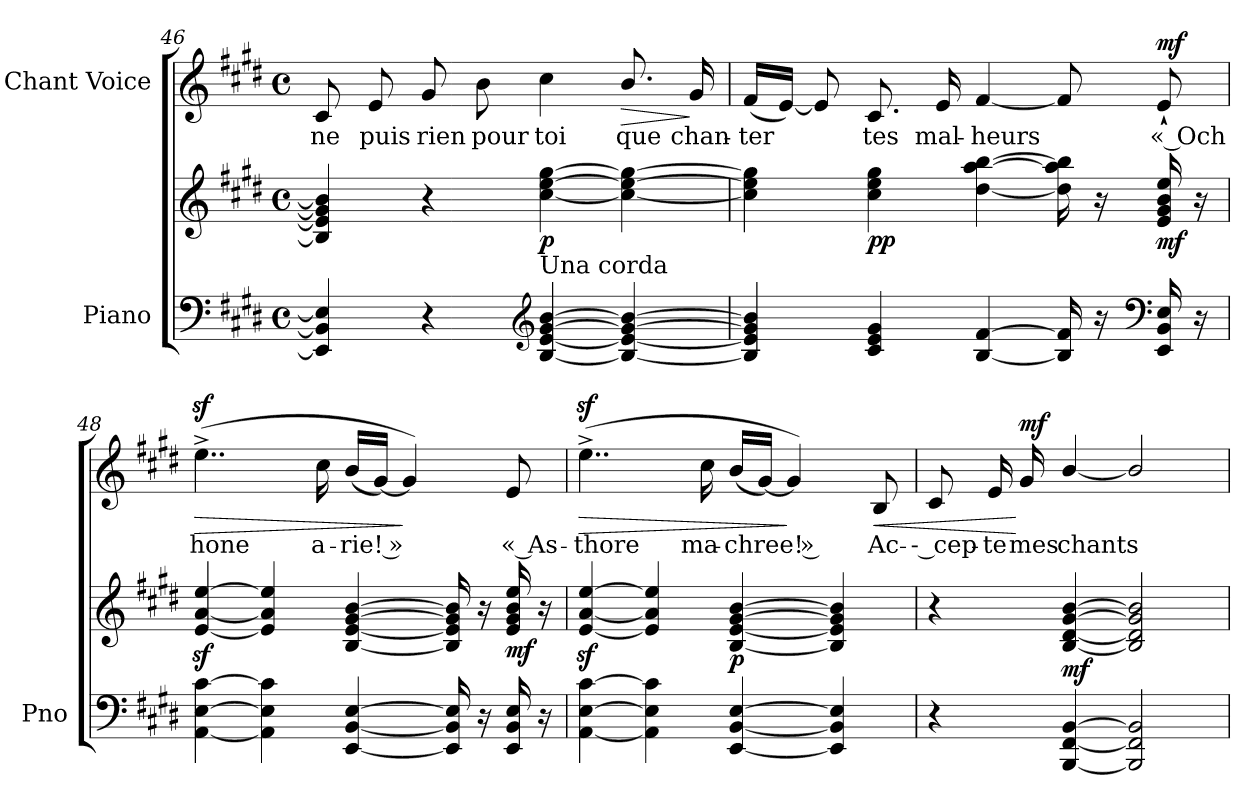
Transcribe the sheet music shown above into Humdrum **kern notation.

**kern	**kern	**dynam	**kern	**text	**dynam
*part2	*part2	*part2	*part1	*part1	*part1
*staff3	*staff2	*staff2/3	*staff1	*staff1	*staff1
*I"Piano	*	*	*I"Chant Voice	*	*
*I'Pno	*	*	*	*	*
!!LO:LB:g=z
*clefF4	*clefG2	*	*clefG2	*	*
*k[f#c#g#d#]	*k[f#c#g#d#]	*	*k[f#c#g#d#]	*	*
*M4/4	*M4/4	*	*M4/4	*	*
*met(c)	*met(c)	*	*met(c)	*	*
=46	=46	=46	=46	=46	=46
!	!	!	!	!LO:LY:b	!
4EE/] 4BB/] 4E/]	4B/] 4e/] 4g#/] 4b/]	.	8c#/	ne	.
!	!	!	!	!LO:LY:b	!
.	.	.	8e/	puis	.
!	!	!	!	!LO:LY:b	!
4r	4r	.	8g#/	rien	.
!	!	!	!	!LO:LY:b	!
.	.	.	8b\	pour	.
*clefG2	*	*	*	*	*
!	!LO:TX:b:t=Una corda	!	!	!	!
!	!	!LO:DY:b	!	!LO:LY:b	!
[4B/ [4e/ [>4g#/ [4b/	[4cc#\ [<4ee\ [4gg#\	p	4cc#\	toi	.
!	!	!	!	!LO:LY:b	!LO:HP:b
4B/_ 4e/_ 4g#/_ 4b/_	4cc#\_ 4ee\_ 4gg#\_	.	8.b/	que	>
!	!	!	!	!LO:LY:b	!
.	.	.	16g#/	chan-	]
=47	=47	=47	=47	=47	=47
!	!	!	!	!LO:LY:b	!
4B/] 4e/] 4g#/] 4b/]	4cc#\] 4ee\] 4gg#\]	.	(16f#/LL	-ter	.
.	.	.	[16e/JJ)	.	.
.	.	.	8e/]	.	.
!	!	!LO:DY:b	!	!LO:LY:b	!
4c#/ 4e/ 4g#/	4cc#\ 4ee\ 4gg#\	pp	8.c#/	tes	.
!	!	!	!	!LO:LY:b	!
.	.	.	16e/	mal-	.
!	!	!	!	!LO:LY:b	!
[4B/ [4f#/	[4dd#\ [4aa\ [4bb\	.	[4f#/	-heurs	.
16B/] 16f#/]	16dd#\] 16aa\] 16bb\]	.	8f#/]	.	.
16r	16r	.	.	.	.
*clefF4	*	*	*	*	*
!	!	!LO:DY:b	!	!LO:LY:b	!LO:DY:a
16EE/ 16BB/ 16E/	16e/ 16g#/ 16b/ 16ee/	mf	8e`>/	« Och	mf
16r	16r	.	.	.	.
!!LO:LB:g=z
=48	=48	=48	=48	=48	=48
!	!	!	!	!LO:LY:b	!LO:HP:b
[4AA\ [<4E\ [4c#\	[4e/z< [>4a/z< [4ee/z<	.	(4..eez>^\	hone	>
4AA\] 4E\] 4c#\]	4e/] 4a/] 4ee/]	.	.	.	.
!	!	!	!	!LO:LY:b	!
.	.	.	16cc#\	a-	.
!	!	!	!	!LO:LY:b	!
[4EE/ [4BB/ [4E/	[4B/ [4e/ [>4g#/ [4b/	.	(16b/LL	-rie! »	.
.	.	.	[16g#/JJ)	.	.
.	.	.	4g#/])	.	]
16EE/] 16BB/] 16E/]	16B/] 16e/] 16g#/] 16b/]	.	.	.	.
16r	16r	.	.	.	.
!	!	!LO:DY:b	!	!LO:LY:b	!
16EE/ 16BB/ 16E/	16e/ 16g#/ 16b/ 16ee/	mf	8e/	« As-	.
16r	16r	.	.	.	.
=49	=49	=49	=49	=49	=49
!	!	!	!	!LO:LY:b	!LO:HP:b
[4AA\ [<4E\ [4c#\	[4e/z< [>4a/z< [4ee/z<	.	(4..eez>^\	-thore	>
4AA\] 4E\] 4c#\]	4e/] 4a/] 4ee/]	.	.	.	.
!	!	!	!	!LO:LY:b	!
.	.	.	16cc#\	ma-	.
!	!	!LO:DY:b	!	!LO:LY:b	!
[4EE/ [4BB/ [4E/	[4B/ [4e/ [>4g#/ [4b/	p	(16b/LL	-chree! »	.
.	.	.	[16g#/JJ)	.	.
.	.	.	4g#/])	.	]
4EE/] 4BB/] 4E/]	4B/] 4e/] 4g#/] 4b/]	.	.	.	.
!	!	!	!	!LO:LY:b	!LO:HP:b
.	.	.	8B/	Ac-	<
!!LO:LB:g=z
=50	=50	=50	=50	=50	=50
!	!	!	!	!LO:LY:b	!
4r	4r	.	8c#/	-- cep-	.
!	!	!	!	!LO:LY:b	!
.	.	.	16e/	-te	.
!	!	!	!	!LO:LY:b	!LO:DY:n=1:a
.	.	.	16g#/	mes	[ mf
!	!	!LO:DY:b	!	!LO:LY:b	!
[4BBB/ [4FF#/ [4BB/	[4B/ [4d#/ [>4g#/ [4b/	mf	[4b/	chants	.
2BBB/] 2FF#/] 2BB/]	2B/] 2d#/] 2g#/] 2b/]	.	2b/]	.	.
=	=	=	=	=	=
*-	*-	*-	*-	*-	*-
